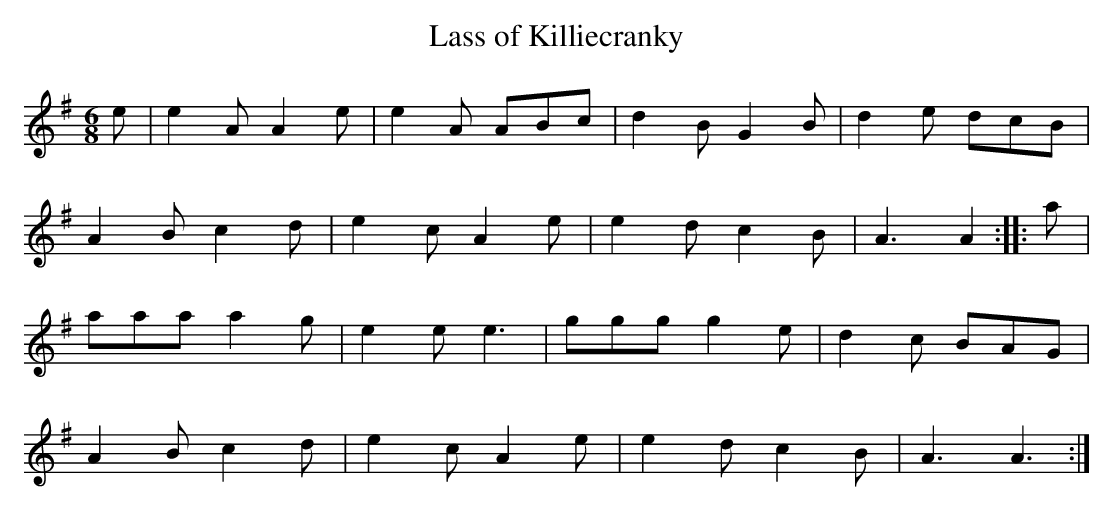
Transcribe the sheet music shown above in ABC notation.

X:1
T:Lass of Killiecranky
M:6/8
L:1/8
K:G
e | e2 A A2 e | e2 A ABc | d2 B G2 B | d2 e dcB |
A2 B c2 d | e2 c A2 e | e2 d c2 B | A3 A2 :: a |
aaa a2 g | e2 e e3 | ggg g2 e | d2 c BAG |
A2 B c2 d | e2 c A2 e | e2 d c2 B | A3 A3 :|
